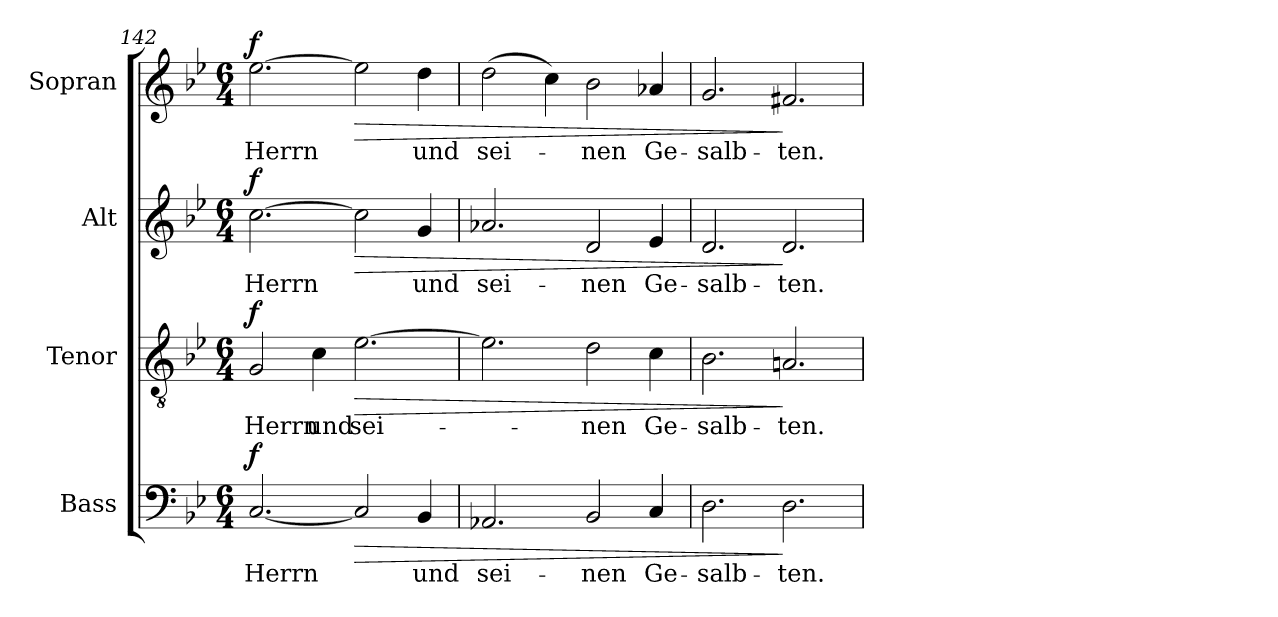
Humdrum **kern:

**kern	**text	**dynam	**kern	**text	**dynam	**kern	**text	**dynam	**kern	**text	**dynam
*part4	*part4	*part4	*part3	*part3	*part3	*part2	*part2	*part2	*part1	*part1	*part1
*staff4	*staff4	*staff4	*staff3	*staff3	*staff3	*staff2	*staff2	*staff2	*staff1	*staff1	*staff1
*I"Bass	*	*	*I"Tenor	*	*	*I"Alt	*	*	*I"Sopran	*	*
*I'B.	*	*	*I'T.	*	*	*I'A.	*	*	*I'S.	*	*
!!LO:LB:g=z
*clefF4	*	*	*clefGv2	*	*	*clefG2	*	*	*clefG2	*	*
*k[b-e-]	*	*	*k[b-e-]	*	*	*k[b-e-]	*	*	*k[b-e-]	*	*
*B-:	*	*	*B-:	*	*	*B-:	*	*	*B-:	*	*
*M6/4	*	*	*M6/4	*	*	*M6/4	*	*	*M6/4	*	*
=142	=142	=142	=142	=142	=142	=142	=142	=142	=142	=142	=142
!	!LO:LY:b	!LO:DY:a	!	!LO:LY:b	!LO:DY:a	!	!LO:LY:b	!LO:DY:a	!	!LO:LY:b	!LO:DY:a
[2.C/	Herrn	f	2G/	Herrn	f	[2.cc\	Herrn	f	[2.ee-\	Herrn	f
!	!	!	!	!LO:LY:b	!	!	!	!	!	!	!
.	.	.	4c\	und	.	.	.	.	.	.	.
!	!	!LO:HP:b	!	!LO:LY:b	!LO:HP:b	!	!	!LO:HP:b	!	!	!LO:HP:b
2C/]	.	>	[2.e-\	sei-	>	2cc\]	.	>	2ee-\]	.	>
!	!LO:LY:b	!	!	!	!	!	!LO:LY:b	!	!	!LO:LY:b	!
4BB-/	und	.	.	.	.	4g/	und	.	4dd\	und	.
=143	=143	=143	=143	=143	=143	=143	=143	=143	=143	=143	=143
!	!LO:LY:b	!	!	!	!	!	!LO:LY:b	!	!	!LO:LY:b	!
2.AA-X/	sei-	.	2.e-\]	.	.	2.a-X/	sei-	.	(>2dd\	sei-	.
.	.	.	.	.	.	.	.	.	4cc\)	.	.
!	!LO:LY:b	!	!	!LO:LY:b	!	!	!LO:LY:b	!	!	!LO:LY:b	!
2BB-/	-nen	.	2d\	-nen	.	2d/	-nen	.	2b-\	-nen	.
!	!LO:LY:b	!	!	!LO:LY:b	!	!	!LO:LY:b	!	!	!LO:LY:b	!
4C/	Ge-	.	4c\	Ge-	.	4e-/	Ge-	.	4a-X/	Ge-	.
=144	=144	=144	=144	=144	=144	=144	=144	=144	=144	=144	=144
!	!LO:LY:b	!	!	!LO:LY:b	!	!	!LO:LY:b	!	!	!LO:LY:b	!
2.D\	-salb-	.	2.B-\	-salb-	.	2.d/	-salb-	.	2.g/	-salb-	.
!	!LO:LY:b	!	!	!LO:LY:b	!	!	!LO:LY:b	!	!	!LO:LY:b	!
2.D\	-ten.	]	2.An/	-ten.	]	2.d/	-ten.	]	2.f#X/	-ten.	]
=	=	=	=	=	=	=	=	=	=	=	=
*-	*-	*-	*-	*-	*-	*-	*-	*-	*-	*-	*-
